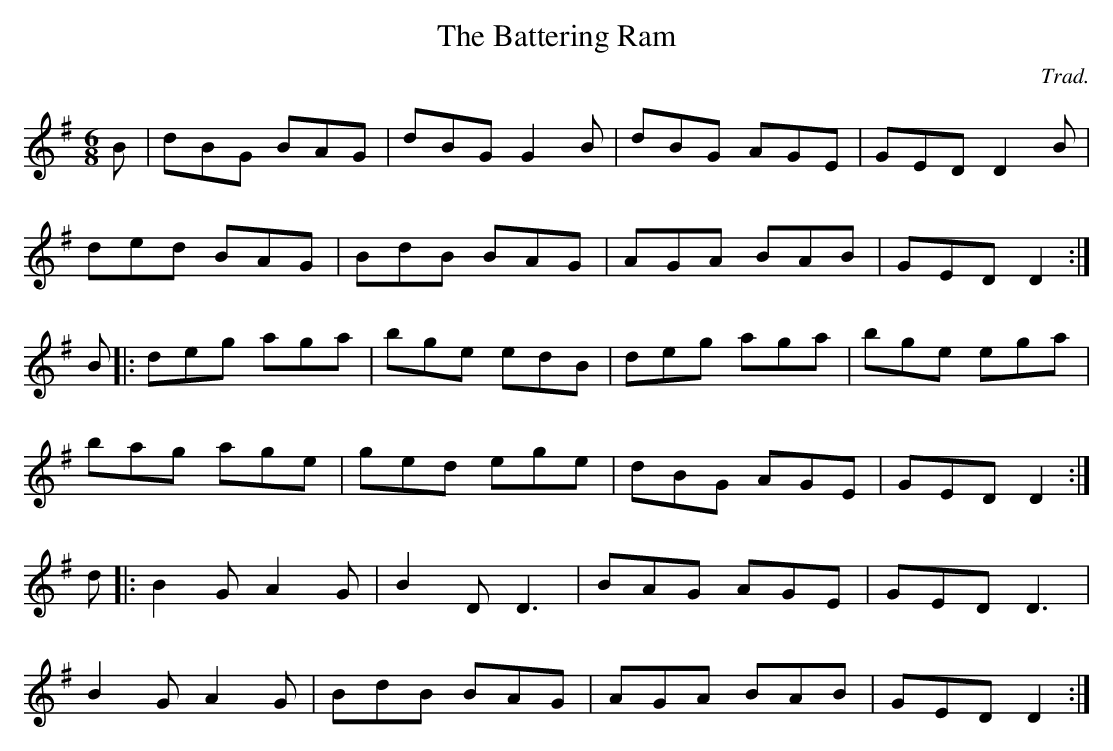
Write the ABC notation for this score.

X:1
T:Battering Ram, The
C:Trad.
M:6/8
L:1/8
K:G
B|dBG BAG|dBG G2B|dBG AGE|GED D2B|
ded BAG|BdB BAG|AGA BAB|GED D2:|
B|:deg aga|bge edB|deg aga|bge ega|
bag age|ged ege|dBG AGE|GED D2:|
d|:B2G A2G|B2D D3|BAG AGE|GED D3|
B2G A2G|BdB BAG|AGA BAB|GED D2:|
